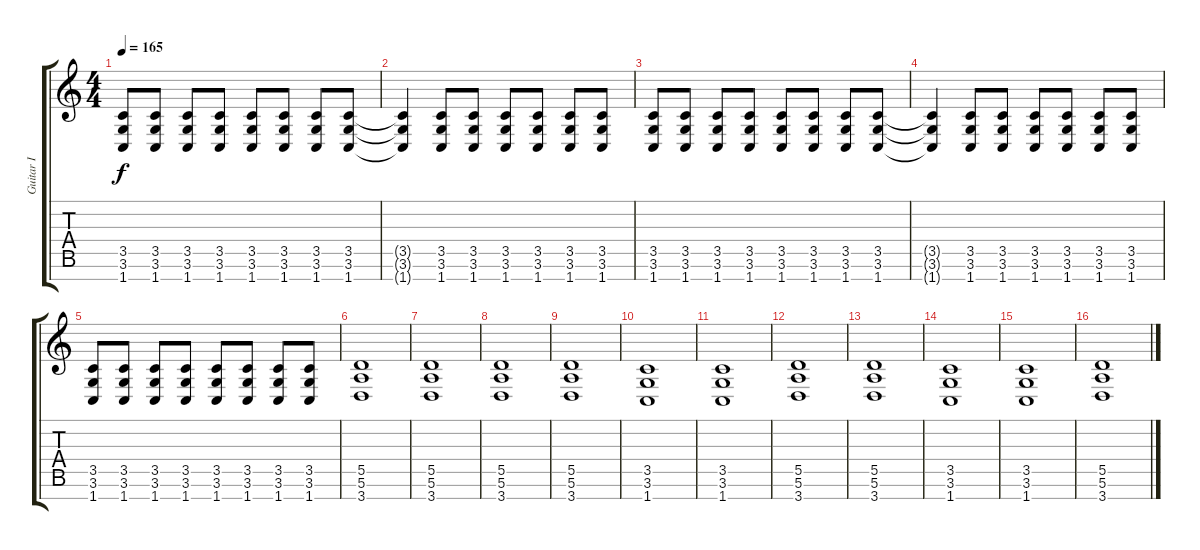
\track ("Guitar I" "Guitar I") {instrument distortionguitar}
\staff {score tabs}
\tuning (E4 B3 Gb3 D3 A2 E2 B1) {hide}
\ts (4 4)
\tempo 165
\clef g2
\ks c
(3.5 3.6 1.7).8{dy f} (3.5 3.6 1.7).8 (3.5 3.6 1.7).8 (3.5 3.6 1.7).8 (3.5 3.6 1.7).8 (3.5 3.6 1.7).8 (3.5 3.6 1.7).8 (3.5 3.6 1.7).8 |
(3.5{t} 3.6{t} 1.7{t}).4 (3.5 3.6 1.7).8 (3.5 3.6 1.7).8 (3.5 3.6 1.7).8 (3.5 3.6 1.7).8 (3.5 3.6 1.7).8 (3.5 3.6 1.7).8 |
(3.5 3.6 1.7).8 (3.5 3.6 1.7).8 (3.5 3.6 1.7).8 (3.5 3.6 1.7).8 (3.5 3.6 1.7).8 (3.5 3.6 1.7).8 (3.5 3.6 1.7).8 (3.5 3.6 1.7).8 |
(3.5{t} 3.6{t} 1.7{t}).4 (3.5 3.6 1.7).8 (3.5 3.6 1.7).8 (3.5 3.6 1.7).8 (3.5 3.6 1.7).8 (3.5 3.6 1.7).8 (3.5 3.6 1.7).8 |
(3.5 3.6 1.7).8 (3.5 3.6 1.7).8 (3.5 3.6 1.7).8 (3.5 3.6 1.7).8 (3.5 3.6 1.7).8 (3.5 3.6 1.7).8 (3.5 3.6 1.7).8 (3.5 3.6 1.7).8 |
(5.5 5.6 3.7).1 |
(5.5 5.6 3.7).1 |
(5.5 5.6 3.7).1 |
(5.5 5.6 3.7).1 |
(3.5 3.6 1.7).1 |
(3.5 3.6 1.7).1 |
(5.5 5.6 3.7).1 |
(5.5 5.6 3.7).1 |
(3.5 3.6 1.7).1 |
(3.5 3.6 1.7).1 |
(5.5 5.6 3.7).1
